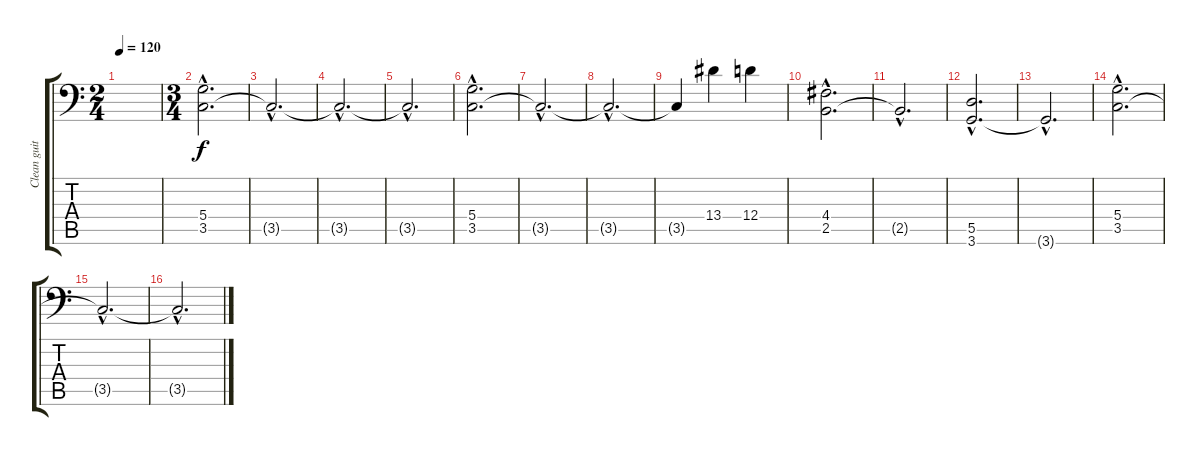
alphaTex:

\track ("Clean guitar" "Clean guit") {instrument electricguitarclean}
\staff {score tabs}
\tuning (E4 B3 G2 D2 A1 E1) {hide}
\ts (2 4)
\tempo 120
\clef f4
\ks c
|
\ts (3 4)
(5.4{hac} 3.5{hac}).2{d} |
3.5{hac t}.2{d} |
3.5{hac t}.2{d} |
3.5{hac t}.2{d} |
(5.4{hac} 3.5{hac}).2{d} |
3.5{hac t}.2{d} |
3.5{hac t}.2{d} |
3.5{t}.4 13.4.4{volume 10} 12.4.4 |
(4.4{hac} 2.5{hac}).2{d volume 16} |
2.5{hac t}.2{d} |
(5.5{hac} 3.6{hac}).2{d} |
3.6{hac t}.2{d} |
(5.4{hac} 3.5{hac}).2{d} |
3.5{hac t}.2{d} |
3.5{hac t}.2{d}
